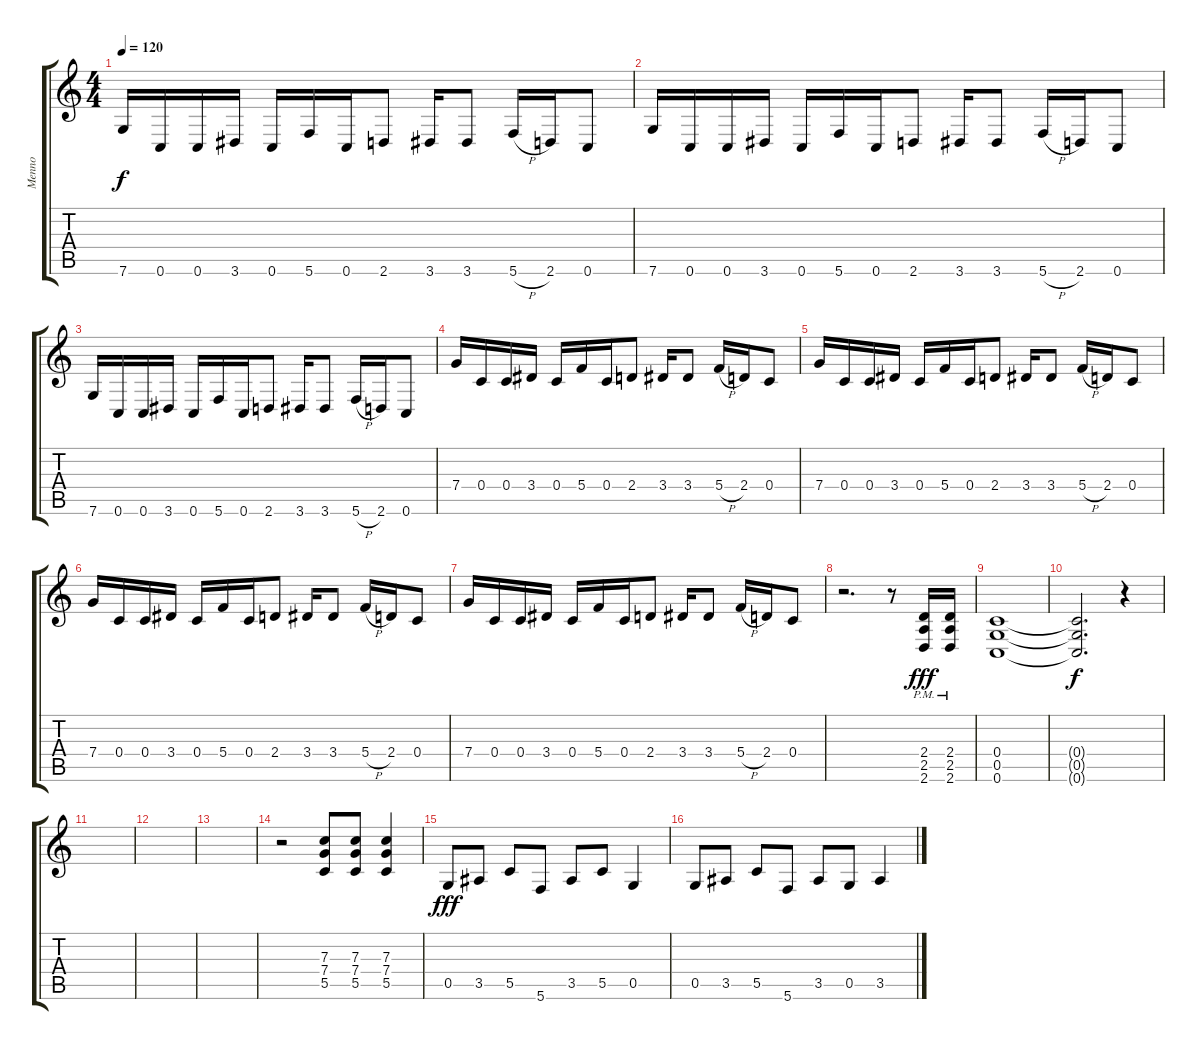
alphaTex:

\track ("Menno" "Menno") {instrument distortionguitar}
\staff {score tabs}
\tuning (D4 A3 F3 C3 G2 C2) {hide}
\ts (4 4)
\tempo 120
\clef g2
\ks c
7.6.16{dy f} 0.6.16 0.6.16 3.6.16 0.6.16 5.6.16 0.6.16 2.6.8 3.6.16 3.6.8 5.6{h}.16 2.6.16 0.6.8 |
7.6.16 0.6.16 0.6.16 3.6.16 0.6.16 5.6.16 0.6.16 2.6.8 3.6.16 3.6.8 5.6{h}.16 2.6.16 0.6.8 |
7.6.16 0.6.16 0.6.16 3.6.16 0.6.16 5.6.16 0.6.16 2.6.8 3.6.16 3.6.8 5.6{h}.16 2.6.16 0.6.8 |
7.4.16 0.4.16 0.4.16 3.4.16 0.4.16 5.4.16 0.4.16 2.4.8 3.4.16 3.4.8 5.4{h}.16 2.4.16 0.4.8 |
7.4.16 0.4.16 0.4.16 3.4.16 0.4.16 5.4.16 0.4.16 2.4.8 3.4.16 3.4.8 5.4{h}.16 2.4.16 0.4.8 |
7.4.16 0.4.16 0.4.16 3.4.16 0.4.16 5.4.16 0.4.16 2.4.8 3.4.16 3.4.8 5.4{h}.16 2.4.16 0.4.8 |
7.4.16 0.4.16 0.4.16 3.4.16 0.4.16 5.4.16 0.4.16 2.4.8 3.4.16 3.4.8 5.4{h}.16 2.4.16 0.4.8 |
r.2{d} r.8 (2.4{pm} 2.5{pm} 2.6{pm}).16{dy fff} (2.4{pm} 2.5{pm} 2.6{pm}).16 |
(0.4 0.5 0.6).1 |
(0.4{t} 0.5{t} 0.6{t}).2{d dy f} r.4 |
|
|
|
r.2 (7.3 7.4 5.5).8 (7.3 7.4 5.5).8 (7.3 7.4 5.5).4 |
0.5.8{dy fff} 3.5.8 5.5.8 5.6.8 3.5.8 5.5.8 0.5.4 |
0.5.8 3.5.8 5.5.8 5.6.8 3.5.8 0.5.8 3.5.4
